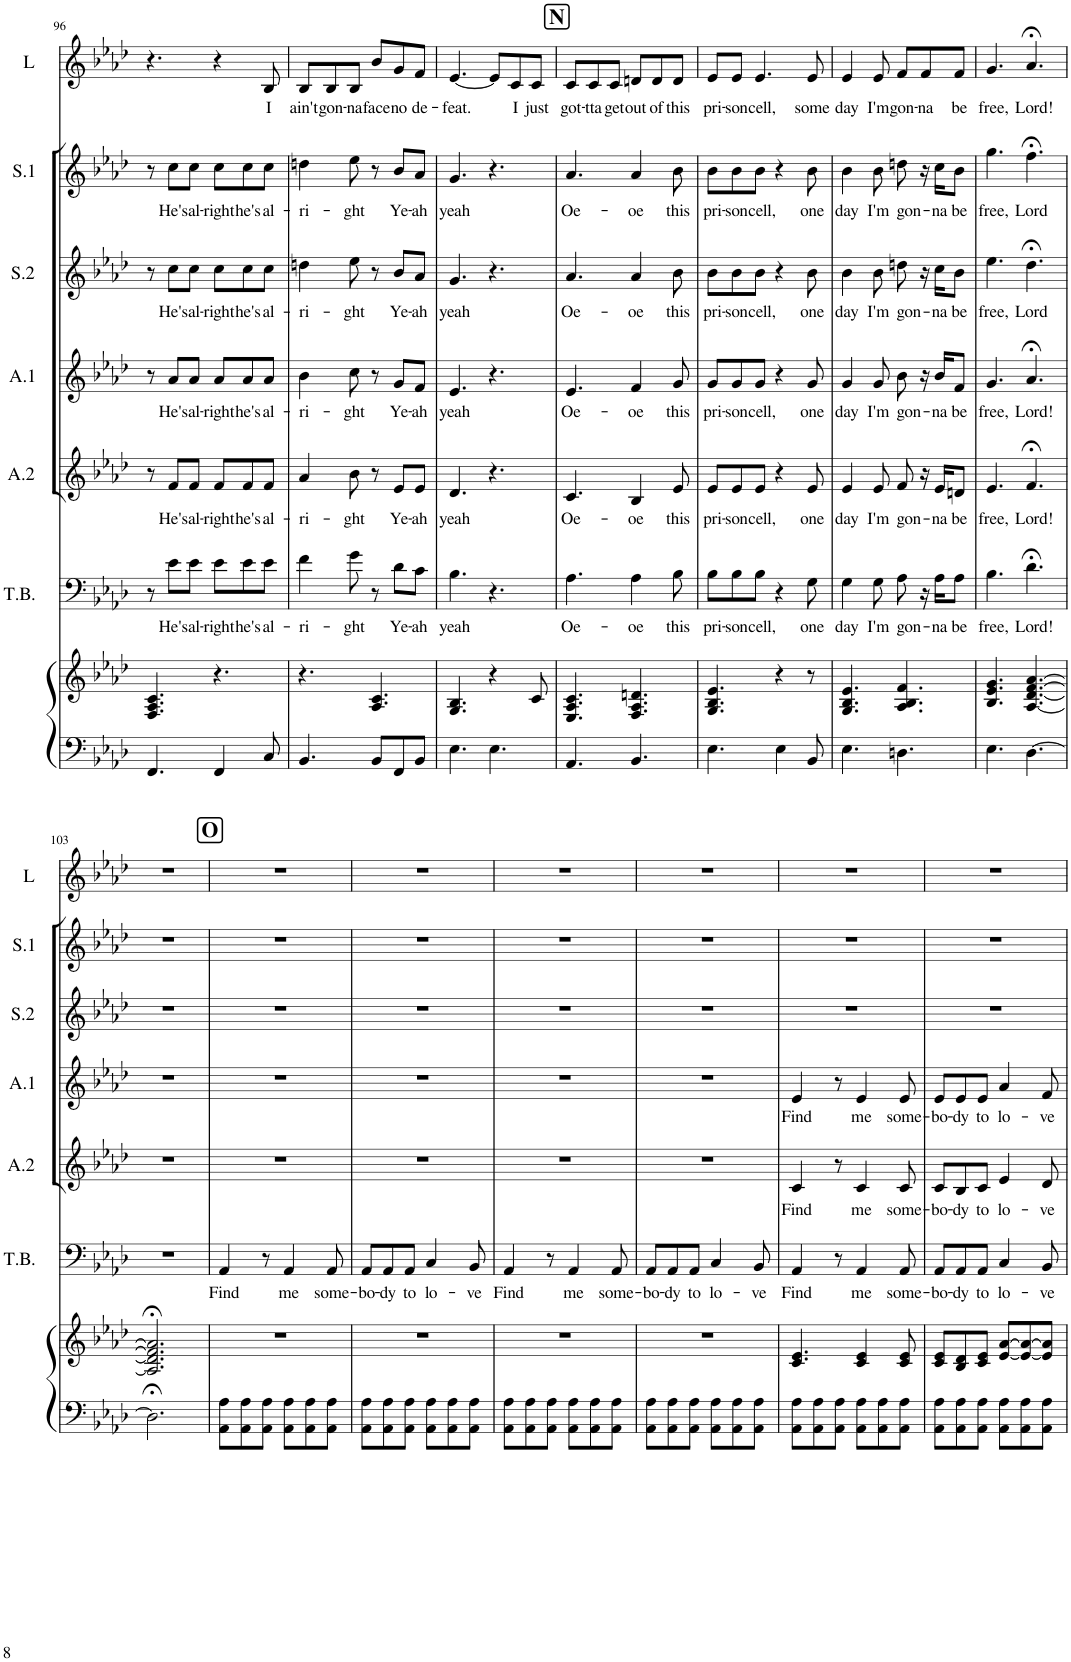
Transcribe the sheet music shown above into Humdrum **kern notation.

**kern	**kern	**kern	**text	**kern	**text	**kern	**text	**kern	**text	**kern	**text	**kern	**text
*part7	*part7	*part6	*part6	*part5	*part5	*part4	*part4	*part3	*part3	*part2	*part2	*part1	*part1
*staff8	*staff7	*staff6	*staff6	*staff5	*staff5	*staff4	*staff4	*staff3	*staff3	*staff2	*staff2	*staff1	*staff1
*I"Piano	*	*I"Tenor Bas	*	*I"Alt 2	*	*I"Alt 1	*	*I"Soprano 2	*	*I"Soprano 1	*	*I"Lead	*
*I'Pno	*	*I'T.B.	*	*I'A.2	*	*I'A.1	*	*I'S.2	*	*I'S.1	*	*I'L	*
!!LO:PB:g=z
*clefF4	*clefG2	*clefF4	*	*clefG2	*	*clefG2	*	*clefG2	*	*clefG2	*	*clefG2	*
*k[b-e-a-d-]	*k[b-e-a-d-]	*k[b-e-a-d-]	*	*k[b-e-a-d-]	*	*k[b-e-a-d-]	*	*k[b-e-a-d-]	*	*k[b-e-a-d-]	*	*k[b-e-a-d-]	*
*M6/8	*M6/8	*M6/8	*	*M6/8	*	*M6/8	*	*M6/8	*	*M6/8	*	*M6/8	*
=96	=96	=96	=96	=96	=96	=96	=96	=96	=96	=96	=96	=96	=96
4.FF/	4.F/ 4.A-/ 4.c/	8r	.	8r	.	8r	.	8r	.	8r	.	4.r	.
!	!	!	!LO:LY:b	!	!LO:LY:b	!	!LO:LY:b	!	!LO:LY:b	!	!LO:LY:b	!	!
.	.	8e-\L	He's	8f/L	He's	8a-/L	He's	8cc\L	He's	8cc\L	He's	.	.
!	!	!	!LO:LY:b	!	!LO:LY:b	!	!LO:LY:b	!	!LO:LY:b	!	!LO:LY:b	!	!
.	.	8e-\J	al-	8f/J	al-	8a-/J	al-	8cc\J	al-	8cc\J	al-	.	.
!	!	!	!LO:LY:b	!	!LO:LY:b	!	!LO:LY:b	!	!LO:LY:b	!	!LO:LY:b	!	!
4FF/	4.r	8e-\L	-right	8f/L	-right	8a-/L	-right	8cc\L	-right	8cc\L	-right	4r	.
!	!	!	!LO:LY:b	!	!LO:LY:b	!	!LO:LY:b	!	!LO:LY:b	!	!LO:LY:b	!	!
.	.	8e-\	he's	8f/	he's	8a-/	he's	8cc\	he's	8cc\	he's	.	.
!	!	!	!LO:LY:b	!	!LO:LY:b	!	!LO:LY:b	!	!LO:LY:b	!	!LO:LY:b	!	!LO:LY:b
8C/	.	8e-\J	al-	8f/J	al-	8a-/J	al-	8cc\J	al-	8cc\J	al-	8B-/	I
=97	=97	=97	=97	=97	=97	=97	=97	=97	=97	=97	=97	=97	=97
!	!	!	!LO:LY:b	!	!LO:LY:b	!	!LO:LY:b	!	!LO:LY:b	!	!LO:LY:b	!	!LO:LY:b
4.BB-/	4.r	4f\	-ri-	4a-/	-ri-	4b-\	-ri-	4ddn\	-ri-	4ddn\	-ri-	8B-/L	ain't
!	!	!	!	!	!	!	!	!	!	!	!	!	!LO:LY:b
.	.	.	.	.	.	.	.	.	.	.	.	8B-/	gon-
!	!	!	!LO:LY:b	!	!LO:LY:b	!	!LO:LY:b	!	!LO:LY:b	!	!LO:LY:b	!	!LO:LY:b
.	.	8g\	-ght	8b-\	-ght	8cc\	-ght	8ee-\	-ght	8ee-\	-ght	8B-/J	-na
!	!	!	!	!	!	!	!	!	!	!	!	!	!LO:LY:b
8BB-/L	4.A-/ 4.c/	8r	.	8r	.	8r	.	8r	.	8r	.	8b-/L	face
!	!	!	!LO:LY:b	!	!LO:LY:b	!	!LO:LY:b	!	!LO:LY:b	!	!LO:LY:b	!	!LO:LY:b
8FF/	.	8d-\L	Ye-	8e-/L	Ye-	8g/L	Ye-	8b-/L	Ye-	8b-/L	Ye-	8g/	no
!	!	!	!LO:LY:b	!	!LO:LY:b	!	!LO:LY:b	!	!LO:LY:b	!	!LO:LY:b	!	!LO:LY:b
8BB-/J	.	8c\J	-ah	8e-/J	-ah	8f/J	-ah	8a-/J	-ah	8a-/J	-ah	8f/J	de-
=98	=98	=98	=98	=98	=98	=98	=98	=98	=98	=98	=98	=98	=98
!	!	!	!LO:LY:b	!	!LO:LY:b	!	!LO:LY:b	!	!LO:LY:b	!	!LO:LY:b	!	!LO:LY:b
4.E-\	4.G/ 4.B-/	4.B-\	yeah	4.d-/	yeah	4.e-/	yeah	4.g/	yeah	4.g/	yeah	[4.e-/	-feat.
4.E-\	4r	4.r	.	4.r	.	4.r	.	4.r	.	4.r	.	8e-/L]	.
!	!	!	!	!	!	!	!	!	!	!	!	!	!LO:LY:b
.	.	.	.	.	.	.	.	.	.	.	.	8c/	I
!	!	!	!	!	!	!	!	!	!	!	!	!	!LO:LY:b
.	8c/	.	.	.	.	.	.	.	.	.	.	8c/J	just
!!LO:REH:place=s1:a:B:cj:fs=14:t=N
=99	=99	=99	=99	=99	=99	=99	=99	=99	=99	=99	=99	=99	=99
!	!	!	!LO:LY:b	!	!LO:LY:b	!	!LO:LY:b	!	!LO:LY:b	!	!LO:LY:b	!	!LO:LY:b
4.AA-/	4.E-/ 4.A-/ 4.c/	4.A-\	Oe-	4.c/	Oe-	4.e-/	Oe-	4.a-/	Oe-	4.a-/	Oe-	8c/L	got-
!	!	!	!	!	!	!	!	!	!	!	!	!	!LO:LY:b
.	.	.	.	.	.	.	.	.	.	.	.	8c/	-tta
!	!	!	!	!	!	!	!	!	!	!	!	!	!LO:LY:b
.	.	.	.	.	.	.	.	.	.	.	.	8c/J	get
!	!	!	!LO:LY:b	!	!LO:LY:b	!	!LO:LY:b	!	!LO:LY:b	!	!LO:LY:b	!	!LO:LY:b
4.BB-/	4.F/ 4.A-/ 4.dn/	4A-\	-oe	4B-/	-oe	4f/	-oe	4a-/	-oe	4a-/	-oe	8dn/L	out
!	!	!	!	!	!	!	!	!	!	!	!	!	!LO:LY:b
.	.	.	.	.	.	.	.	.	.	.	.	8d/	of
!	!	!	!LO:LY:b	!	!LO:LY:b	!	!LO:LY:b	!	!LO:LY:b	!	!LO:LY:b	!	!LO:LY:b
.	.	8B-\	this	8e-/	this	8g/	this	8b-\	this	8b-\	this	8d/J	this
=100	=100	=100	=100	=100	=100	=100	=100	=100	=100	=100	=100	=100	=100
!	!	!	!LO:LY:b	!	!LO:LY:b	!	!LO:LY:b	!	!LO:LY:b	!	!LO:LY:b	!	!LO:LY:b
4.E-\	4.G/ 4.B-/ 4.e-/	8B-\L	pri-	8e-/L	pri-	8g/L	pri-	8b-\L	pri-	8b-\L	pri-	8e-/L	pri-
!	!	!	!LO:LY:b	!	!LO:LY:b	!	!LO:LY:b	!	!LO:LY:b	!	!LO:LY:b	!	!LO:LY:b
.	.	8B-\	-son	8e-/	-son	8g/	-son	8b-\	-son	8b-\	-son	8e-/J	-son
!	!	!	!LO:LY:b	!	!LO:LY:b	!	!LO:LY:b	!	!LO:LY:b	!	!LO:LY:b	!	!LO:LY:b
.	.	8B-\J	cell,	8e-/J	cell,	8g/J	cell,	8b-\J	cell,	8b-\J	cell,	4.e-/	cell,
4E-\	4r	4r	.	4r	.	4r	.	4r	.	4r	.	.	.
!	!	!	!LO:LY:b	!	!LO:LY:b	!	!LO:LY:b	!	!LO:LY:b	!	!LO:LY:b	!	!LO:LY:b
8BB-/	8r	8G\	one	8e-/	one	8g/	one	8b-\	one	8b-\	one	8e-/	some
=101	=101	=101	=101	=101	=101	=101	=101	=101	=101	=101	=101	=101	=101
!	!	!	!LO:LY:b	!	!LO:LY:b	!	!LO:LY:b	!	!LO:LY:b	!	!LO:LY:b	!	!LO:LY:b
4.E-\	4.G/ 4.B-/ 4.e-/	4G\	day	4e-/	day	4g/	day	4b-\	day	4b-\	day	4e-/	day
!	!	!	!LO:LY:b	!	!LO:LY:b	!	!LO:LY:b	!	!LO:LY:b	!	!LO:LY:b	!	!LO:LY:b
.	.	8G\	I'm	8e-/	I'm	8g/	I'm	8b-\	I'm	8b-\	I'm	8e-/	I'm
!	!	!	!LO:LY:b	!	!LO:LY:b	!	!LO:LY:b	!	!LO:LY:b	!	!LO:LY:b	!	!LO:LY:b
4.Dn\	4.A-/ 4.B-/ 4.f/	8A-\	gon-	8f/	gon-	8b-\	gon-	8ddn\	gon-	8ddn\	gon-	8f/L	gon-
!	!	!	!	!	!	!	!	!	!	!	!	!	!LO:LY:b
.	.	16r	.	16r	.	16r	.	16r	.	16r	.	8f/	-na
!	!	!	!LO:LY:b	!	!LO:LY:b	!	!LO:LY:b	!	!LO:LY:b	!	!LO:LY:b	!	!
.	.	16A-\KL	-na	16e-/KL	-na	16b-/KL	-na	16cc\KL	-na	16cc\KL	-na	.	.
!	!	!	!LO:LY:b	!	!LO:LY:b	!	!LO:LY:b	!	!LO:LY:b	!	!LO:LY:b	!	!LO:LY:b
.	.	8A-\J	be	8dn/J	be	8f/J	be	8b-\J	be	8b-\J	be	8f/J	be
=102	=102	=102	=102	=102	=102	=102	=102	=102	=102	=102	=102	=102	=102
!	!	!	!LO:LY:b	!	!LO:LY:b	!	!LO:LY:b	!	!LO:LY:b	!	!LO:LY:b	!	!LO:LY:b
4.E-\	4.B-/ 4.e-/ 4.g/	4.B-\	free,	4.e-/	free,	4.g/	free,	4.ee-\	free,	4.gg\	free,	4.g/	free,
!	!	!	!LO:LY:b	!	!LO:LY:b	!	!LO:LY:b	!	!LO:LY:b	!	!LO:LY:b	!	!LO:LY:b
[4.D-\	[4.A-/ [4.d-/ [4.f/ [4.a-/	4.d-;<\	Lord!	4.f;</	Lord!	4.a-;</	Lord!	4.dd-;<\	Lord	4.ff;<\	Lord	4.a-;</	Lord!
!!LO:LB:g=z
=103	=103	=103	=103	=103	=103	=103	=103	=103	=103	=103	=103	=103	=103
2.D-;<\]	2.A-/];< 2.d-/];< 2.f/];< 2.a-/];<	2.r	.	2.r	.	2.r	.	2.r	.	2.r	.	2.r	.
!!LO:REH:place=s1:a:B:cj:fs=14:t=O
=104	=104	=104	=104	=104	=104	=104	=104	=104	=104	=104	=104	=104	=104
!	!	!	!LO:LY:b	!	!	!	!	!	!	!	!	!	!
8AA-\ 8A-\L	2.r	4AA-/	Find	2.r	.	2.r	.	2.r	.	2.r	.	2.r	.
8AA-\ 8A-\	.	.	.	.	.	.	.	.	.	.	.	.	.
8AA-\ 8A-\J	.	8r	.	.	.	.	.	.	.	.	.	.	.
!	!	!	!LO:LY:b	!	!	!	!	!	!	!	!	!	!
8AA-\ 8A-\L	.	4AA-/	me	.	.	.	.	.	.	.	.	.	.
8AA-\ 8A-\	.	.	.	.	.	.	.	.	.	.	.	.	.
!	!	!	!LO:LY:b	!	!	!	!	!	!	!	!	!	!
8AA-\ 8A-\J	.	8AA-/	some-	.	.	.	.	.	.	.	.	.	.
=105	=105	=105	=105	=105	=105	=105	=105	=105	=105	=105	=105	=105	=105
!	!	!	!LO:LY:b	!	!	!	!	!	!	!	!	!	!
8AA-\ 8A-\L	2.r	8AA-/L	-bo-	2.r	.	2.r	.	2.r	.	2.r	.	2.r	.
!	!	!	!LO:LY:b	!	!	!	!	!	!	!	!	!	!
8AA-\ 8A-\	.	8AA-/	-dy	.	.	.	.	.	.	.	.	.	.
!	!	!	!LO:LY:b	!	!	!	!	!	!	!	!	!	!
8AA-\ 8A-\J	.	8AA-/J	to	.	.	.	.	.	.	.	.	.	.
!	!	!	!LO:LY:b	!	!	!	!	!	!	!	!	!	!
8AA-\ 8A-\L	.	4C/	lo-	.	.	.	.	.	.	.	.	.	.
8AA-\ 8A-\	.	.	.	.	.	.	.	.	.	.	.	.	.
!	!	!	!LO:LY:b	!	!	!	!	!	!	!	!	!	!
8AA-\ 8A-\J	.	8BB-/	-ve	.	.	.	.	.	.	.	.	.	.
=106	=106	=106	=106	=106	=106	=106	=106	=106	=106	=106	=106	=106	=106
!	!	!	!LO:LY:b	!	!	!	!	!	!	!	!	!	!
8AA-\ 8A-\L	2.r	4AA-/	Find	2.r	.	2.r	.	2.r	.	2.r	.	2.r	.
8AA-\ 8A-\	.	.	.	.	.	.	.	.	.	.	.	.	.
8AA-\ 8A-\J	.	8r	.	.	.	.	.	.	.	.	.	.	.
!	!	!	!LO:LY:b	!	!	!	!	!	!	!	!	!	!
8AA-\ 8A-\L	.	4AA-/	me	.	.	.	.	.	.	.	.	.	.
8AA-\ 8A-\	.	.	.	.	.	.	.	.	.	.	.	.	.
!	!	!	!LO:LY:b	!	!	!	!	!	!	!	!	!	!
8AA-\ 8A-\J	.	8AA-/	some-	.	.	.	.	.	.	.	.	.	.
=107	=107	=107	=107	=107	=107	=107	=107	=107	=107	=107	=107	=107	=107
!	!	!	!LO:LY:b	!	!	!	!	!	!	!	!	!	!
8AA-\ 8A-\L	2.r	8AA-/L	-bo-	2.r	.	2.r	.	2.r	.	2.r	.	2.r	.
!	!	!	!LO:LY:b	!	!	!	!	!	!	!	!	!	!
8AA-\ 8A-\	.	8AA-/	-dy	.	.	.	.	.	.	.	.	.	.
!	!	!	!LO:LY:b	!	!	!	!	!	!	!	!	!	!
8AA-\ 8A-\J	.	8AA-/J	to	.	.	.	.	.	.	.	.	.	.
!	!	!	!LO:LY:b	!	!	!	!	!	!	!	!	!	!
8AA-\ 8A-\L	.	4C/	lo-	.	.	.	.	.	.	.	.	.	.
8AA-\ 8A-\	.	.	.	.	.	.	.	.	.	.	.	.	.
!	!	!	!LO:LY:b	!	!	!	!	!	!	!	!	!	!
8AA-\ 8A-\J	.	8BB-/	-ve	.	.	.	.	.	.	.	.	.	.
=108	=108	=108	=108	=108	=108	=108	=108	=108	=108	=108	=108	=108	=108
!	!	!	!LO:LY:b	!	!LO:LY:b	!	!LO:LY:b	!	!	!	!	!	!
8AA-\ 8A-\L	4.c/ 4.e-/	4AA-/	Find	4c/	Find	4e-/	Find	2.r	.	2.r	.	2.r	.
8AA-\ 8A-\	.	.	.	.	.	.	.	.	.	.	.	.	.
8AA-\ 8A-\J	.	8r	.	8r	.	8r	.	.	.	.	.	.	.
!	!	!	!LO:LY:b	!	!LO:LY:b	!	!LO:LY:b	!	!	!	!	!	!
8AA-\ 8A-\L	4c/ 4e-/	4AA-/	me	4c/	me	4e-/	me	.	.	.	.	.	.
8AA-\ 8A-\	.	.	.	.	.	.	.	.	.	.	.	.	.
!	!	!	!LO:LY:b	!	!LO:LY:b	!	!LO:LY:b	!	!	!	!	!	!
8AA-\ 8A-\J	8c/ 8e-/	8AA-/	some-	8c/	some-	8e-/	some-	.	.	.	.	.	.
=109	=109	=109	=109	=109	=109	=109	=109	=109	=109	=109	=109	=109	=109
!	!	!	!LO:LY:b	!	!LO:LY:b	!	!LO:LY:b	!	!	!	!	!	!
8AA-\ 8A-\L	8c/ 8e-/L	8AA-/L	-bo-	8c/L	-bo-	8e-/L	-bo-	2.r	.	2.r	.	2.r	.
!	!	!	!LO:LY:b	!	!LO:LY:b	!	!LO:LY:b	!	!	!	!	!	!
8AA-\ 8A-\	8B-/ 8d-/	8AA-/	-dy	8B-/	-dy	8e-/	-dy	.	.	.	.	.	.
!	!	!	!LO:LY:b	!	!LO:LY:b	!	!LO:LY:b	!	!	!	!	!	!
8AA-\ 8A-\J	8c/ 8e-/J	8AA-/J	to	8c/J	to	8e-/J	to	.	.	.	.	.	.
!	!	!	!LO:LY:b	!	!LO:LY:b	!	!LO:LY:b	!	!	!	!	!	!
8AA-\ 8A-\L	[8e-/ [8a-/L	4C/	lo-	4e-/	lo-	4a-/	lo-	.	.	.	.	.	.
8AA-\ 8A-\	8e-/_ 8a-/_	.	.	.	.	.	.	.	.	.	.	.	.
!	!	!	!LO:LY:b	!	!LO:LY:b	!	!LO:LY:b	!	!	!	!	!	!
8AA-\ 8A-\J	8e-/] 8a-/]J	8BB-/	-ve	8d-/	-ve	8f/	-ve	.	.	.	.	.	.
=	=	=	=	=	=	=	=	=	=	=	=	=	=
*-	*-	*-	*-	*-	*-	*-	*-	*-	*-	*-	*-	*-	*-
